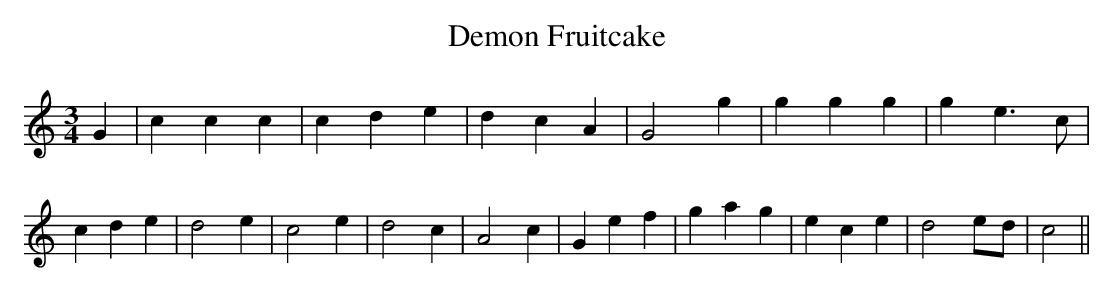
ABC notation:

X:1
T:Demon Fruitcake
M:3/4
L:1/4
K:C
 G| c c c| c d e| d c A| G2 g| g g g| g e3/2 c/2| c d e| d2 e| c2 e|\
 d2 c| A2 c| G e f| g a g| e c e| d2-e/2-d/2| c2||
